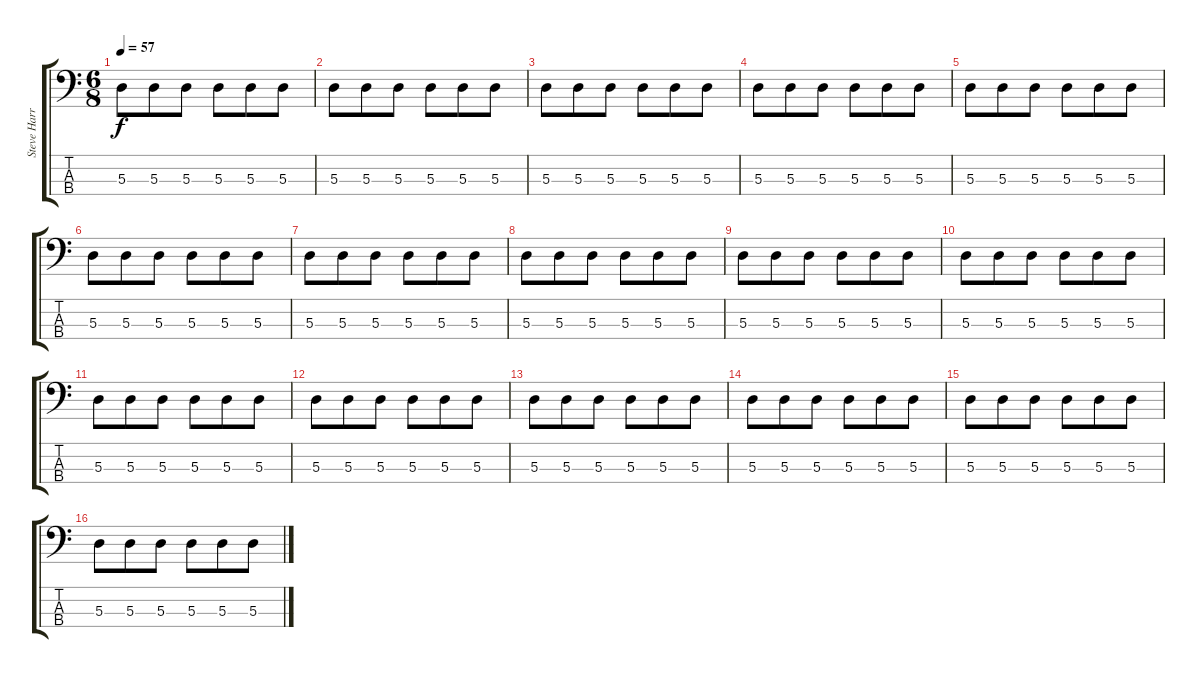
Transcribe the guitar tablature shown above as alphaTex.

\track ("Steve Harris" "Steve Harr") {instrument electricbassfinger}
\staff {score tabs}
\tuning (G2 D2 A1 E1) {hide}
\ts (6 8)
\tempo 57
\clef f4
\ks c
5.3.8{dy f} 5.3.8 5.3.8 5.3.8 5.3.8 5.3.8 |
5.3.8 5.3.8 5.3.8 5.3.8 5.3.8 5.3.8 |
5.3.8 5.3.8 5.3.8 5.3.8 5.3.8 5.3.8 |
5.3.8 5.3.8 5.3.8 5.3.8 5.3.8 5.3.8 |
5.3.8 5.3.8 5.3.8 5.3.8 5.3.8 5.3.8 |
5.3.8 5.3.8 5.3.8 5.3.8 5.3.8 5.3.8 |
5.3.8 5.3.8 5.3.8 5.3.8 5.3.8 5.3.8 |
5.3.8 5.3.8 5.3.8 5.3.8 5.3.8 5.3.8 |
5.3.8 5.3.8 5.3.8 5.3.8 5.3.8 5.3.8 |
5.3.8 5.3.8 5.3.8 5.3.8 5.3.8 5.3.8 |
5.3.8 5.3.8 5.3.8 5.3.8 5.3.8 5.3.8 |
5.3.8 5.3.8 5.3.8 5.3.8 5.3.8 5.3.8 |
5.3.8 5.3.8 5.3.8 5.3.8 5.3.8 5.3.8 |
5.3.8 5.3.8 5.3.8 5.3.8 5.3.8 5.3.8 |
5.3.8 5.3.8 5.3.8 5.3.8 5.3.8 5.3.8 |
5.3.8 5.3.8 5.3.8 5.3.8 5.3.8 5.3.8
